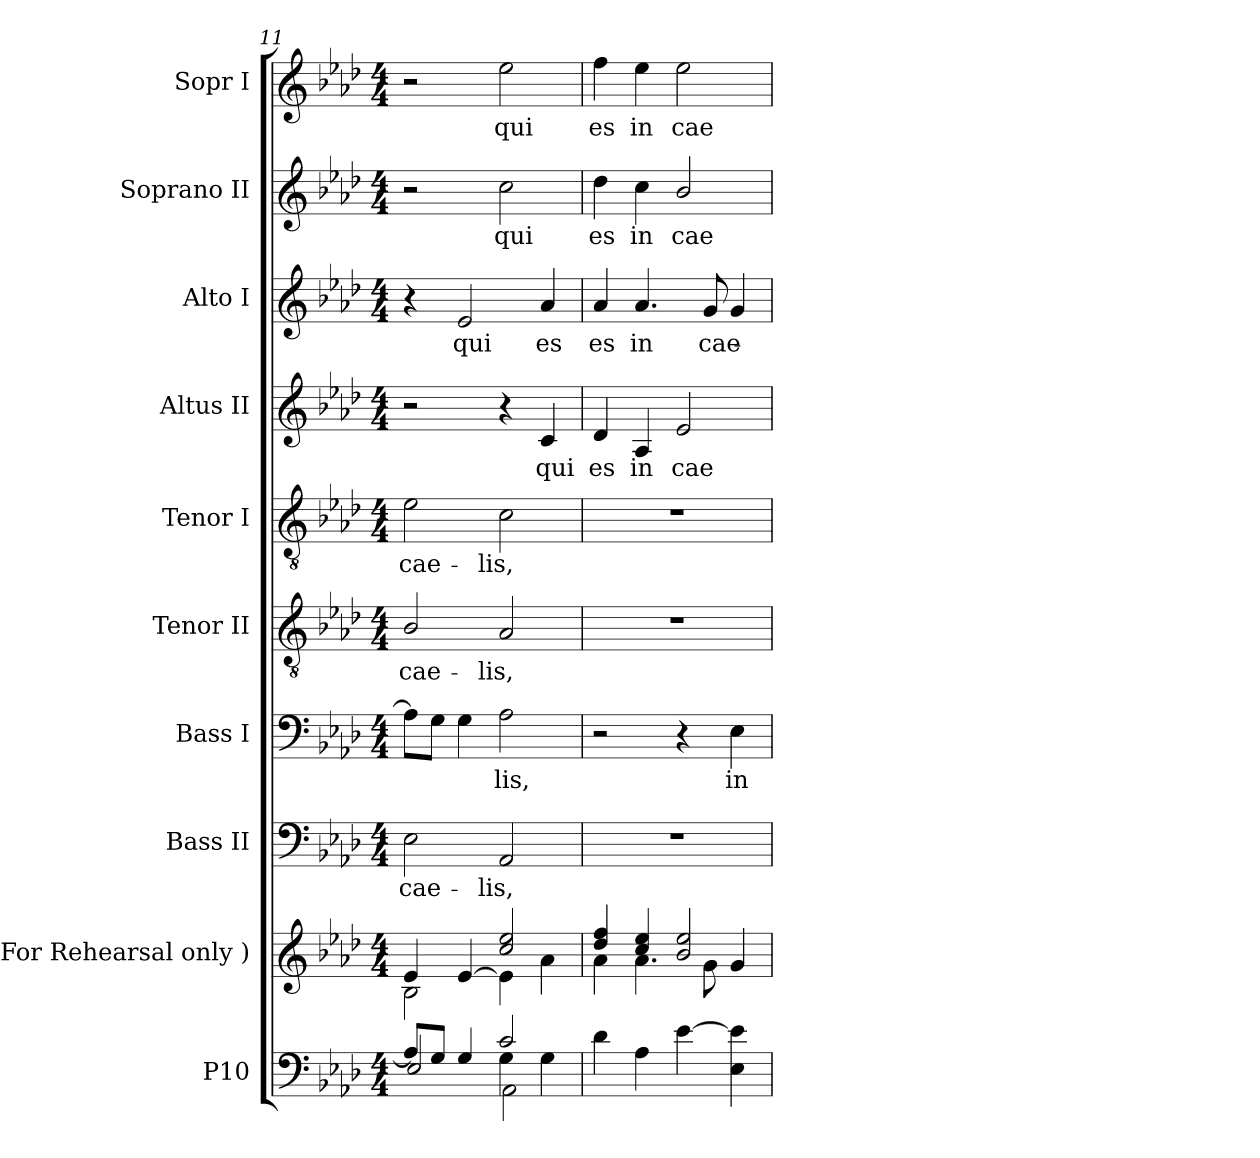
**kern	**kern	**kern	**text	**kern	**text	**kern	**text	**kern	**text	**kern	**text	**kern	**text	**kern	**text	**kern	**text
*part10	*part9	*part8	*part8	*part7	*part7	*part6	*part6	*part5	*part5	*part4	*part4	*part3	*part3	*part2	*part2	*part1	*part1
*staff10	*staff9	*staff8	*staff8	*staff7	*staff7	*staff6	*staff6	*staff5	*staff5	*staff4	*staff4	*staff3	*staff3	*staff2	*staff2	*staff1	*staff1
*I"P10	*I"( For Rehearsal  only )	*I"Bass II	*	*I"Bass I	*	*I"Tenor II	*	*I"Tenor I	*	*I"Altus II	*	*I"Alto I	*	*I"Soprano II	*	*I"Sopr I	*
*	*I'Reh.	*I'B-II	*	*I'B-I	*	*I'T-II	*	*I'T-I	*	*I'A-II	*	*I'A-I	*	*I'S-II	*	*I'S-I	*
*clefF4	*clefG2	*clefF4	*	*clefF4	*	*clefGv2	*	*clefGv2	*	*clefG2	*	*clefG2	*	*clefG2	*	*clefG2	*
*	*	*	*	*	*	*ITrd7c12	*	*ITrd7c12	*	*	*	*	*	*	*	*	*
*k[b-e-a-d-]	*k[b-e-a-d-]	*k[b-e-a-d-]	*	*k[b-e-a-d-]	*	*k[b-e-a-d-]	*	*k[b-e-a-d-]	*	*k[b-e-a-d-]	*	*k[b-e-a-d-]	*	*k[b-e-a-d-]	*	*k[b-e-a-d-]	*
*A-:	*A-:	*A-:	*	*A-:	*	*A-:	*	*A-:	*	*A-:	*	*A-:	*	*A-:	*	*A-:	*
*M4/4	*M4/4	*M4/4	*	*M4/4	*	*M4/4	*	*M4/4	*	*M4/4	*	*M4/4	*	*M4/4	*	*M4/4	*
=11	=11	=11	=11	=11	=11	=11	=11	=11	=11	=11	=11	=11	=11	=11	=11	=11	=11
*^	*^	*	*	*	*	*	*	*	*	*	*	*	*	*	*	*	*
*	*^	*	*	*	*	*	*	*	*	*	*	*	*	*	*	*	*	*	*
!	!	!	!	!	!	!LO:LY:b:color=#000000	!	!	!	!	!	!	!	!	!	!	!	!	!	!
!	!	!	!	!	!	!	!	!	!	!LO:LY:b:color=#000000	!	!	!	!	!	!	!	!	!	!
!	!	!	!	!	!	!	!	!	!	!	!	!LO:LY:b:color=#000000	!	!	!	!	!	!	!	!
8A-i/L]	2ryy	2E-i/	4e-i/	2B-i\	2E-i\	cae-	8A-i\L]	.	2BB-i/	cae-	2E-i\	cae-	2r	.	4r	.	2r	.	2r	.
8Gi/J	.	.	.	.	.	.	8Gi\J	.	.	.	.	.	.	.	.	.	.	.	.	.
!	!	!	!	!	!	!	!	!	!	!	!	!	!	!	!	!LO:LY:b:color=#000000	!	!	!	!
4Gi/	.	.	[4e-i/	.	.	.	4Gi\	.	.	.	.	.	.	.	2e-i/	qui	.	.	.	.
!	!	!	!	!	!	!LO:LY:b:color=#000000	!	!	!	!	!	!	!	!	!	!	!	!	!	!
!	!	!	!	!	!	!	!	!LO:LY:b:color=#000000	!	!	!	!	!	!	!	!	!	!	!	!
!	!	!	!	!	!	!	!	!	!	!LO:LY:b:color=#000000	!	!	!	!	!	!	!	!	!	!
!	!	!	!	!	!	!	!	!	!	!	!	!LO:LY:b:color=#000000	!	!	!	!	!	!	!	!
!	!	!	!	!	!	!	!	!	!	!	!	!	!	!	!	!	!	!LO:LY:b:color=#000000	!	!
!	!	!	!	!	!	!	!	!	!	!	!	!	!	!	!	!	!	!	!	!LO:LY:b:color=#000000
4Gi\	2ci/	2AA-i\	4e-i\]	2cci/ 2ee-i	2AA-i/	-lis,	2A-i\	-lis,	2AA-i/	-lis,	2Ci\	-lis,	4r	.	.	.	2cci\	qui	2ee-i\	qui
!	!	!	!	!	!	!	!	!	!	!	!	!	!	!LO:LY:b:color=#000000	!	!	!	!	!	!
!	!	!	!	!	!	!	!	!	!	!	!	!	!	!	!	!LO:LY:b:color=#000000	!	!	!	!
4Gi\	.	.	4a-i\	.	.	.	.	.	.	.	.	.	4ci/	qui	4a-i/	es	.	.	.	.
*v	*v	*v	*	*	*	*	*	*	*	*	*	*	*	*	*	*	*	*	*	*
!!LO:PB:g=z
=12	=12	=12	=12	=12	=12	=12	=12	=12	=12	=12	=12	=12	=12	=12	=12	=12	=12	=12
!	!	!	!	!	!	!	!	!	!	!	!	!LO:LY:b:color=#000000	!	!	!	!	!	!
!	!	!	!	!	!	!	!	!	!	!	!	!	!	!LO:LY:b:color=#000000	!	!	!	!
!	!	!	!	!	!	!	!	!	!	!	!	!	!	!	!	!LO:LY:b:color=#000000	!	!
!	!	!	!	!	!	!	!	!	!	!	!	!	!	!	!	!	!	!LO:LY:b:color=#000000
4d-i\	4dd-i/ 4ffi	4a-i\	1r	.	2r	.	1r	.	1r	.	4d-i/	es	4a-i/	es	4dd-i\	es	4ffi\	es
!	!	!	!	!	!	!	!	!	!	!	!	!LO:LY:b:color=#000000	!	!	!	!	!	!
!	!	!	!	!	!	!	!	!	!	!	!	!	!	!LO:LY:b:color=#000000	!	!	!	!
!	!	!	!	!	!	!	!	!	!	!	!	!	!	!	!	!LO:LY:b:color=#000000	!	!
!	!	!	!	!	!	!	!	!	!	!	!	!	!	!	!	!	!	!LO:LY:b:color=#000000
4A-i\	4cci/ 4ee-i	4.a-i\	.	.	.	.	.	.	.	.	4A-i/	in	4.a-i/	in	4cci\	in	4ee-i\	in
!	!	!	!	!	!	!	!	!	!	!	!	!LO:LY:b:color=#000000	!	!	!	!	!	!
!	!	!	!	!	!	!	!	!	!	!	!	!	!	!	!	!LO:LY:b:color=#000000	!	!
!	!	!	!	!	!	!	!	!	!	!	!	!	!	!	!	!	!	!LO:LY:b:color=#000000
[4e-i\	2b-i/ 2ee-i	.	.	.	4r	.	.	.	.	.	2e-i/	cae-	.	.	2b-i/	cae-	2ee-i\	cae-
!	!	!	!	!	!	!	!	!	!	!	!	!	!	!LO:LY:b:color=#000000	!	!	!	!
.	.	8gi\	.	.	.	.	.	.	.	.	.	.	8gi/	cae-	.	.	.	.
!	!	!	!	!	!	!LO:LY:b:color=#000000	!	!	!	!	!	!	!	!	!	!	!	!
4E-i\ 4e-i]	.	4gi/	.	.	4E-i\	in	.	.	.	.	.	.	4gi/	.	.	.	.	.
*	*v	*v	*	*	*	*	*	*	*	*	*	*	*	*	*	*	*	*
=	=	=	=	=	=	=	=	=	=	=	=	=	=	=	=	=	=
*-	*-	*-	*-	*-	*-	*-	*-	*-	*-	*-	*-	*-	*-	*-	*-	*-	*-
